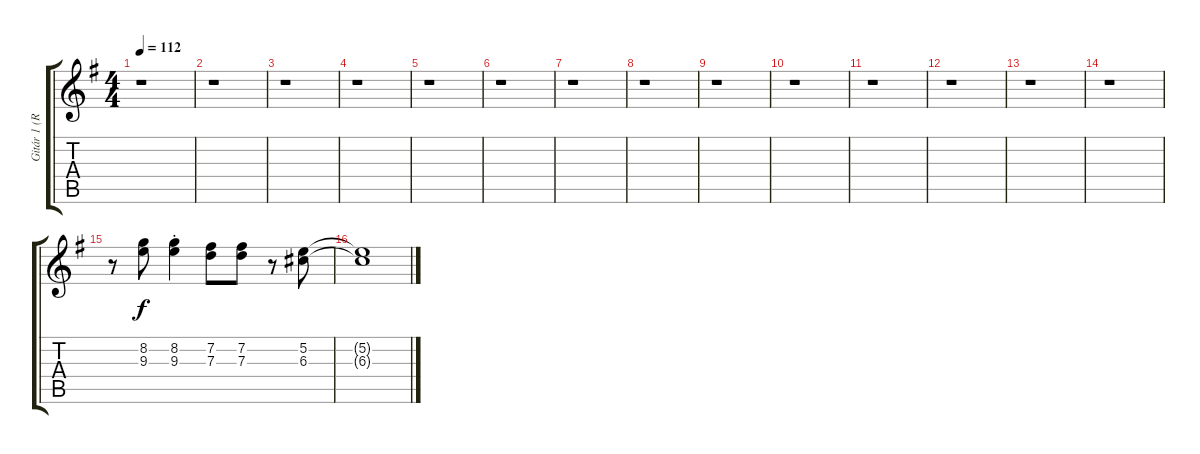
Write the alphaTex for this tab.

\track ("Gitár 1 (Ritchie Blackmore)" "Gitár 1 (R") {instrument distortionguitar}
\staff {score tabs}
\tuning (E4 B3 G3 D3 A2 E2) {hide}
\ts (4 4)
\tempo 112
\clef g2
\ks g
r.1{dy f instrument distortionguitar} |
r.1 |
r.1 |
r.1 |
r.1 |
r.1 |
r.1 |
r.1 |
r.1 |
r.1 |
r.1 |
r.1 |
r.1 |
r.1 |
r.8 (8.2 9.3).8 (8.2{st} 9.3{st}).4 (7.2 7.3).8 (7.2 7.3).8 r.8 (5.2 6.3).8 |
(5.2{t} 6.3{t}).1
